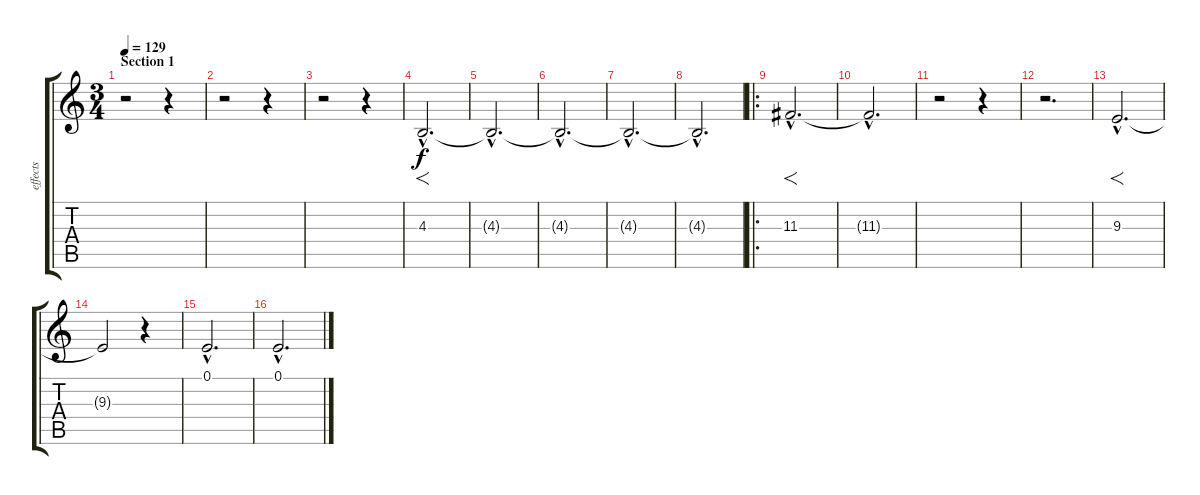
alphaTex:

\track ("effects" "effects") {instrument fx5brightness}
\staff {score tabs}
\tuning (E4 B3 G3 D3 A2 E2) {hide}
\ts (3 4)
\section ("" "Section 1")
\tempo 129
\clef g2
\ks c
r.2{dy f} r.4 |
r.2 r.4 |
r.2 r.4 |
4.3{hac}.2{f d volume 16} |
4.3{hac t}.2{d} |
4.3{hac t}.2{d} |
4.3{hac t}.2{d} |
4.3{hac t}.2{d} |
\ro
11.3{hac}.2{f d} |
11.3{hac t}.2{d} |
r.2 r.4 |
r.2{d} |
9.3{hac}.2{f d volume 16} |
9.3{t}.2 r.4{volume 0} |
0.1{hac}.2{d volume 10} |
0.1{hac}.2{d}
